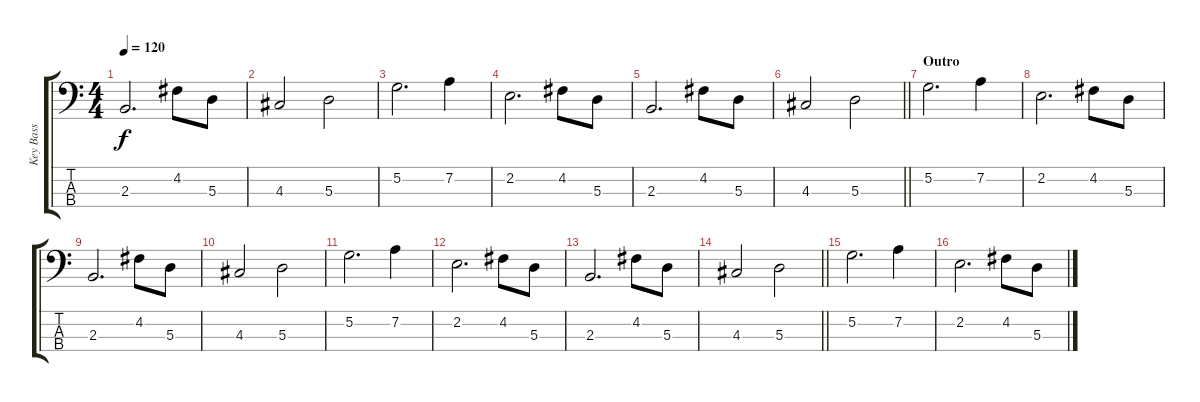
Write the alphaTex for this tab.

\track ("Key Bass" "Key Bass") {instrument fretlessbass}
\staff {score tabs}
\tuning (G2 D2 A1 E1) {hide}
\ts (4 4)
\tempo 120
\clef f4
\ks c
2.3.2{d dy f} 4.2.8 5.3.8 |
4.3.2 5.3.2 |
5.2.2{d} 7.2.4 |
2.2.2{d} 4.2.8 5.3.8 |
2.3.2{d} 4.2.8 5.3.8 |
\barLineRight lightlight
4.3.2 5.3.2 |
\section ("" "Outro")
5.2.2{d} 7.2.4 |
2.2.2{d} 4.2.8 5.3.8 |
2.3.2{d} 4.2.8 5.3.8 |
4.3.2 5.3.2 |
5.2.2{d} 7.2.4 |
2.2.2{d} 4.2.8 5.3.8 |
2.3.2{d} 4.2.8 5.3.8 |
\barLineRight lightlight
4.3.2 5.3.2 |
5.2.2{d} 7.2.4 |
2.2.2{d} 4.2.8 5.3.8
